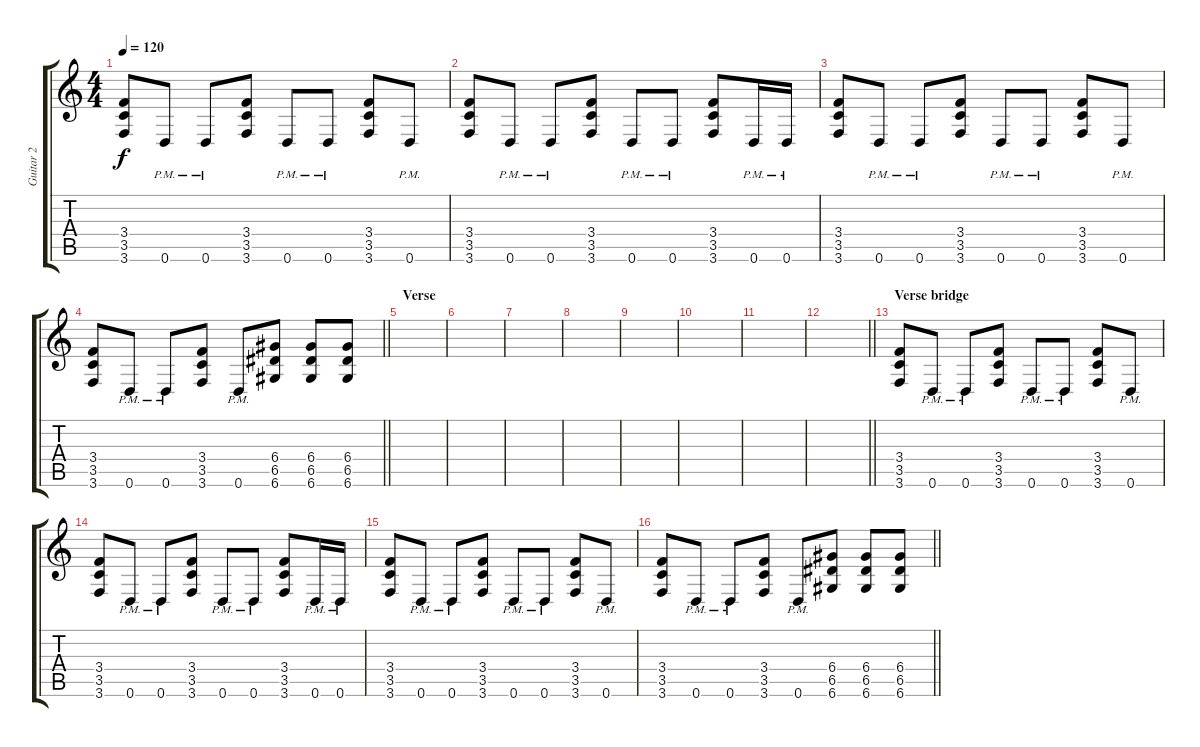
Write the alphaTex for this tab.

\track ("Guitar 2" "Guitar 2") {instrument distortionguitar}
\staff {score tabs}
\tuning (E4 B3 G3 D3 A2 D2) {hide}
\ts (4 4)
\tempo 120
\clef g2
\ks c
(3.4 3.5 3.6).8{dy f} 0.6{pm}.8 0.6{pm}.8 (3.4 3.5 3.6).8 0.6{pm}.8 0.6{pm}.8 (3.4 3.5 3.6).8 0.6{pm}.8 |
(3.4 3.5 3.6).8 0.6{pm}.8 0.6{pm}.8 (3.4 3.5 3.6).8 0.6{pm}.8 0.6{pm}.8 (3.4 3.5 3.6).8 0.6{pm}.16 0.6{pm}.16 |
(3.4 3.5 3.6).8 0.6{pm}.8 0.6{pm}.8 (3.4 3.5 3.6).8 0.6{pm}.8 0.6{pm}.8 (3.4 3.5 3.6).8 0.6{pm}.8 |
\barLineRight lightlight
(3.4 3.5 3.6).8 0.6{pm}.8 0.6{pm}.8 (3.4 3.5 3.6).8 0.6{pm}.8 (6.4 6.5 6.6).8 (6.4 6.5 6.6).8 (6.4 6.5 6.6).8 |
\section ("" "Verse")
|
|
|
|
|
|
|
\barLineRight lightlight
|
\section ("" "Verse bridge")
(3.4 3.5 3.6).8 0.6{pm}.8 0.6{pm}.8 (3.4 3.5 3.6).8 0.6{pm}.8 0.6{pm}.8 (3.4 3.5 3.6).8 0.6{pm}.8 |
(3.4 3.5 3.6).8 0.6{pm}.8 0.6{pm}.8 (3.4 3.5 3.6).8 0.6{pm}.8 0.6{pm}.8 (3.4 3.5 3.6).8 0.6{pm}.16 0.6{pm}.16 |
(3.4 3.5 3.6).8 0.6{pm}.8 0.6{pm}.8 (3.4 3.5 3.6).8 0.6{pm}.8 0.6{pm}.8 (3.4 3.5 3.6).8 0.6{pm}.8 |
\barLineRight lightlight
(3.4 3.5 3.6).8 0.6{pm}.8 0.6{pm}.8 (3.4 3.5 3.6).8 0.6{pm}.8 (6.4 6.5 6.6).8 (6.4 6.5 6.6).8 (6.4 6.5 6.6).8
